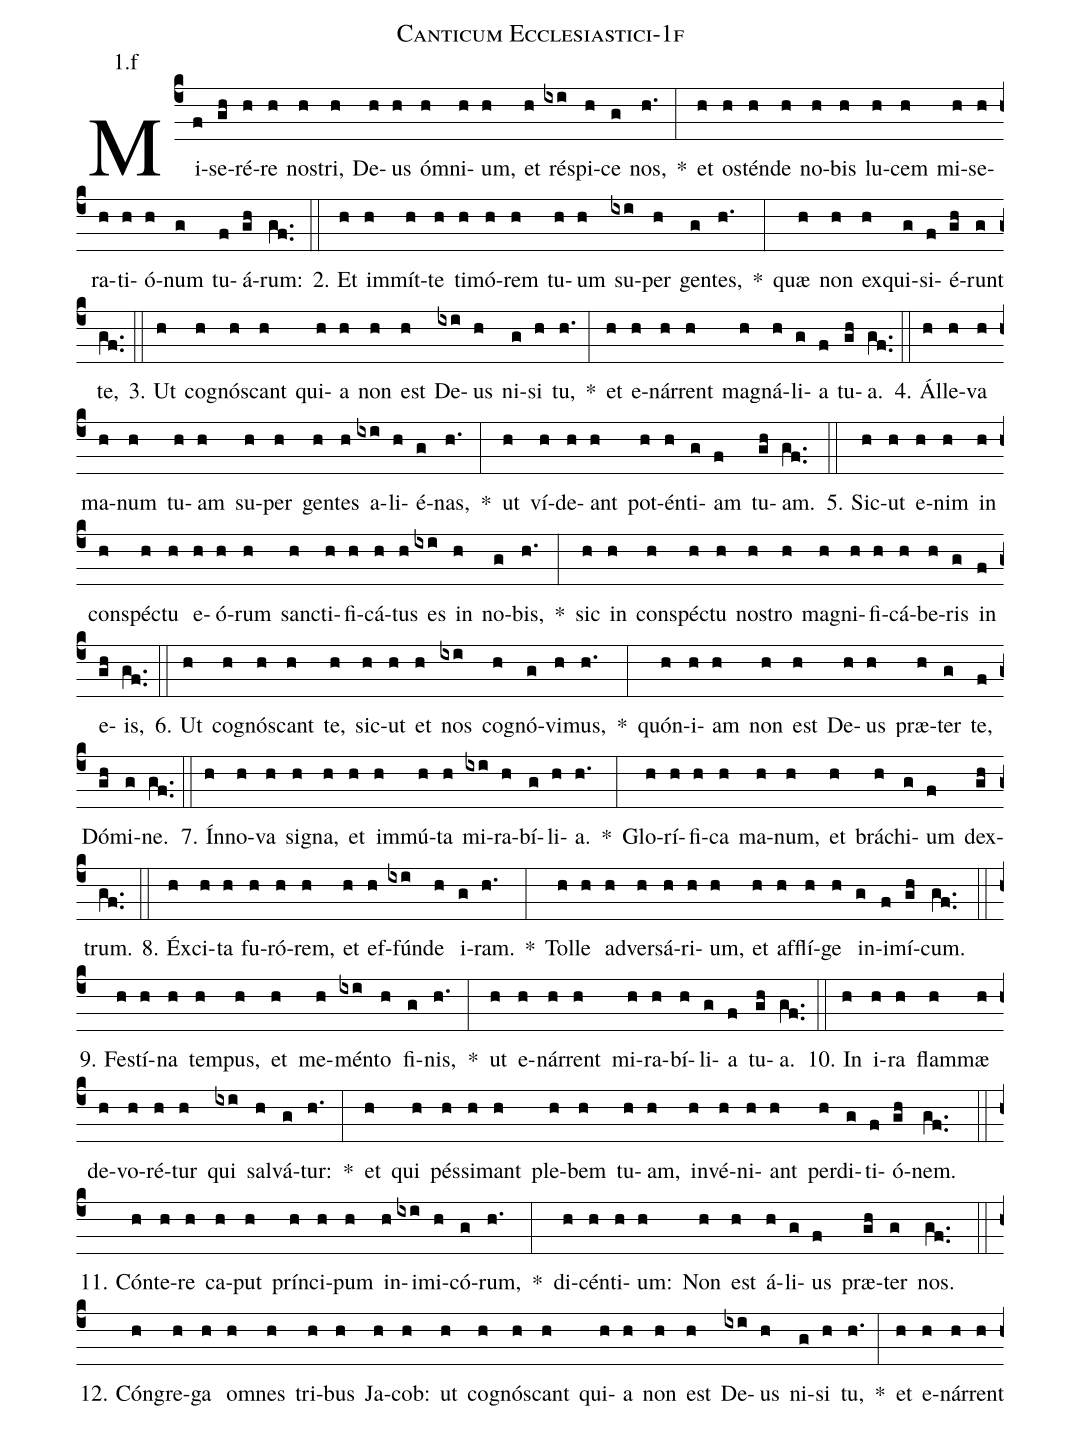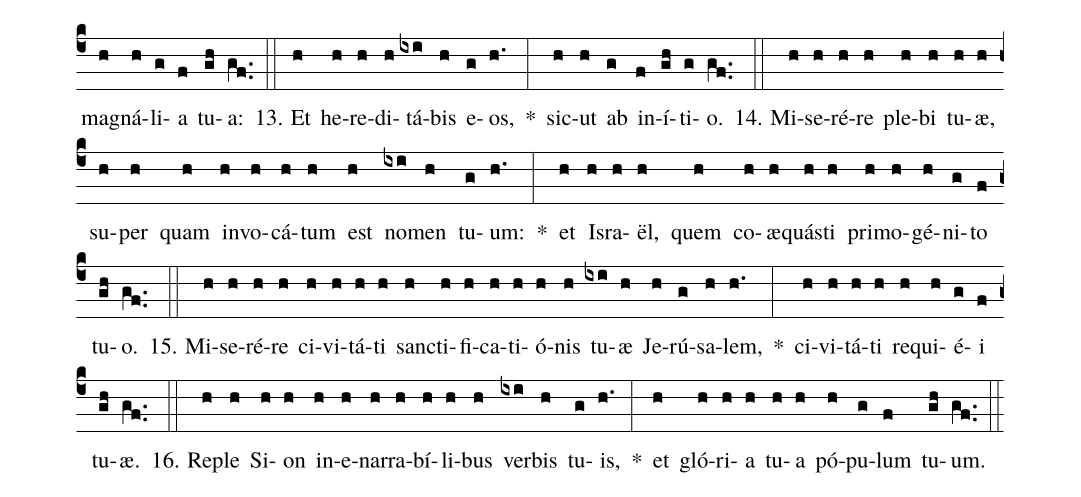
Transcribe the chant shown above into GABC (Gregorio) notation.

name: Canticum Ecclesiastici-1f;
annotation: 1.f;
%%
(c4)Mi(f)se(gh)ré(h)re(h) nos(h)tri,(h) De(h)us(h) óm(h)ni(h)um,(h) et(h) ré(ixi)spi(h)ce(g) nos,(h.) *(:) et(h) os(h)tén(h)de(h) no(h)bis(h) lu(h)cem(h) mi(h)se(h)ra(h)ti(h)ó(h)num(g) tu(f)á(gh)rum:(gf..) (::)
2. Et(h) im(h)mít(h)te(h) ti(h)mó(h)rem(h) tu(h)um(h) su(ixi)per(h) gen(g)tes,(h.) *(:) quæ(h) non(h) ex(h)qui(g)si(f)é(gh)runt(g) te,(gf..) (::)
3. Ut(h) co(h)gnós(h)cant(h) qui(h)a(h) non(h) est(h) De(ixi)us(h) ni(g)si(h) tu,(h.) *(:) et(h) e(h)nár(h)rent(h) ma(h)gná(h)li(g)a(f) tu(gh)a.(gf..) (::)
4. Ál(h)le(h)va(h) ma(h)num(h) tu(h)am(h) su(h)per(h) gen(h)tes(h) a(ixi)li(h)é(g)nas,(h.) *(:) ut(h) ví(h)de(h)ant(h) pot(h)én(h)ti(g)am(f) tu(gh)am.(gf..) (::)
5. Sic(h)ut(h) e(h)nim(h) in(h) con(h)spéc(h)tu(h) e(h)ó(h)rum(h) sanc(h)ti(h)fi(h)cá(h)tus(h) es(ixi) in(h) no(g)bis,(h.) *(:) sic(h) in(h) con(h)spéc(h)tu(h) nos(h)tro(h) ma(h)gni(h)fi(h)cá(h)be(h)ris(g) in(f) e(gh)is,(gf..) (::)
6. Ut(h) co(h)gnós(h)cant(h) te,(h) sic(h)ut(h) et(h) nos(ixi) co(h)gnó(g)vi(h)mus,(h.) *(:) quón(h)i(h)am(h) non(h) est(h) De(h)us(h) præ(h)ter(g) te,(f) Dó(gh)mi(g)ne.(gf..) (::)
7. Ín(h)no(h)va(h) si(h)gna,(h) et(h) im(h)mú(h)ta(h) mi(ixi)ra(h)bí(g)li(h)a.(h.) *(:) Glo(h)rí(h)fi(h)ca(h) ma(h)num,(h) et(h) brá(h)chi(g)um(f) dex(gh)trum.(gf..) (::)
8. Éx(h)ci(h)ta(h) fu(h)ró(h)rem,(h) et(h) ef(h)fún(ixi)de(h) i(g)ram.(h.) *(:) Tol(h)le(h) ad(h)ver(h)sá(h)ri(h)um,(h) et(h) af(h)flí(h)ge(h) in(g)i(f)mí(gh)cum.(gf..) (::)
9. Fes(h)tí(h)na(h) tem(h)pus,(h) et(h) me(h)mén(ixi)to(h) fi(g)nis,(h.) *(:) ut(h) e(h)nár(h)rent(h) mi(h)ra(h)bí(h)li(g)a(f) tu(gh)a.(gf..) (::)
10. In(h) i(h)ra(h) flam(h)mæ(h) de(h)vo(h)ré(h)tur(h) qui(ixi) sal(h)vá(g)tur:(h.) *(:) et(h) qui(h) pés(h)si(h)mant(h) ple(h)bem(h) tu(h)am,(h) in(h)vé(h)ni(h)ant(h) per(h)di(g)ti(f)ó(gh)nem.(gf..) (::)
11. Cón(h)te(h)re(h) ca(h)put(h) prín(h)ci(h)pum(h) in(h)i(ixi)mi(h)có(g)rum,(h.) *(:) di(h)cén(h)ti(h)um:(h) Non(h) est(h) á(h)li(g)us(f) præ(gh)ter(g) nos.(gf..) (::)
12. Cón(h)gre(h)ga(h) om(h)nes(h) tri(h)bus(h) Ja(h)cob:(h) ut(h) co(h)gnós(h)cant(h) qui(h)a(h) non(h) est(h) De(ixi)us(h) ni(g)si(h) tu,(h.) *(:) et(h) e(h)nár(h)rent(h) ma(h)gná(h)li(g)a(f) tu(gh)a:(gf..) (::)
13. Et(h) he(h)re(h)di(h)tá(ixi)bis(h) e(g)os,(h.) *(:) sic(h)ut(h) ab(g) in(f)í(gh)ti(g)o.(gf..) (::)
14. Mi(h)se(h)ré(h)re(h) ple(h)bi(h) tu(h)æ,(h) su(h)per(h) quam(h) in(h)vo(h)cá(h)tum(h) est(h) no(ixi)men(h) tu(g)um:(h.) *(:) et(h) Is(h)ra(h)ël,(h) quem(h) co(h)æ(h)quás(h)ti(h) pri(h)mo(h)gé(h)ni(g)to(f) tu(gh)o.(gf..) (::)
15. Mi(h)se(h)ré(h)re(h) ci(h)vi(h)tá(h)ti(h) sanc(h)ti(h)fi(h)ca(h)ti(h)ó(h)nis(h) tu(ixi)æ(h) Je(h)rú(g)sa(h)lem,(h.) *(:) ci(h)vi(h)tá(h)ti(h) re(h)qui(h)é(g)i(f) tu(gh)æ.(gf..) (::)
16. Re(h)ple(h) Si(h)on(h) in(h)e(h)nar(h)ra(h)bí(h)li(h)bus(h) ver(ixi)bis(h) tu(g)is,(h.) *(:) et(h) gló(h)ri(h)a(h) tu(h)a(h) pó(h)pu(g)lum(f) tu(gh)um.(gf..) (::)
